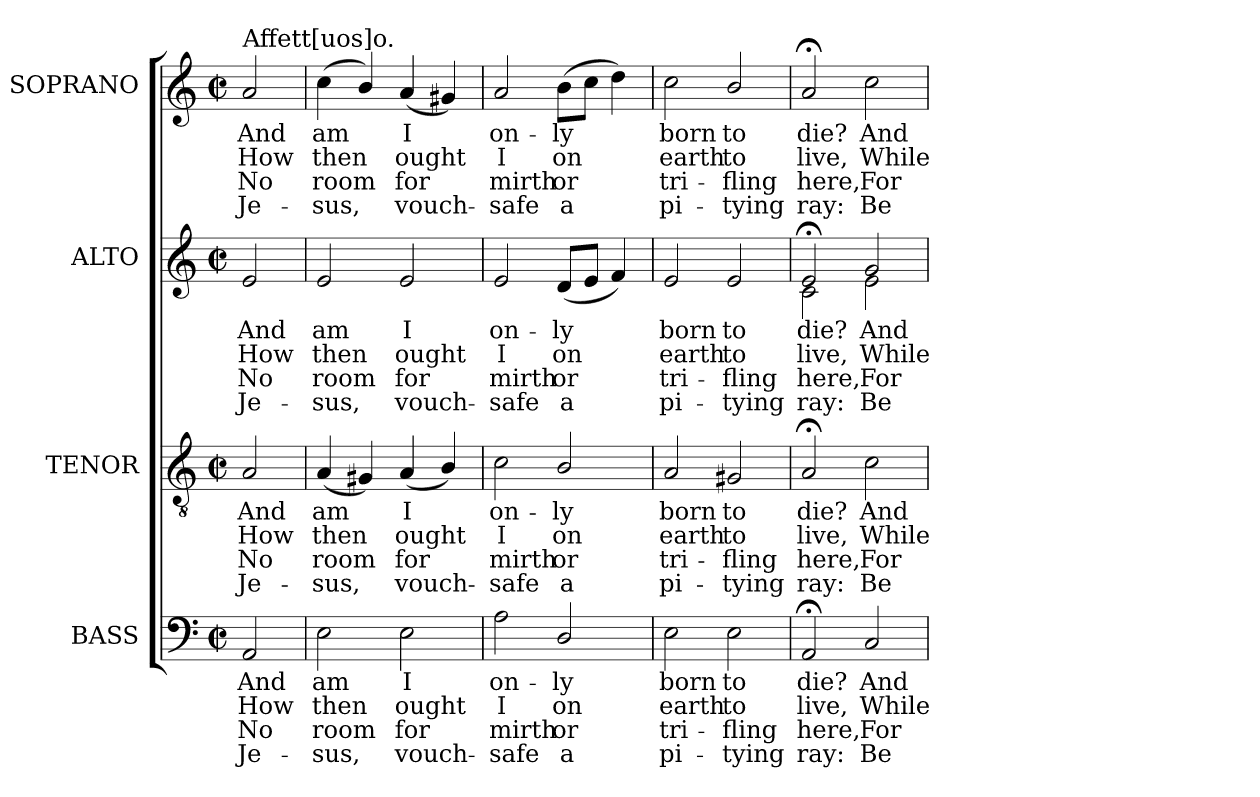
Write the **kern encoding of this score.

**kern	**text	**text	**text	**text	**kern	**text	**text	**text	**text	**kern	**text	**text	**text	**text	**kern	**text	**text	**text	**text
*part4	*part4	*part4	*part4	*part4	*part3	*part3	*part3	*part3	*part3	*part2	*part2	*part2	*part2	*part2	*part1	*part1	*part1	*part1	*part1
*staff4	*staff4	*staff4	*staff4	*staff4	*staff3	*staff3	*staff3	*staff3	*staff3	*staff2	*staff2	*staff2	*staff2	*staff2	*staff1	*staff1	*staff1	*staff1	*staff1
*I"BASS	*	*	*	*	*I"TENOR	*	*	*	*	*I"ALTO	*	*	*	*	*I"SOPRANO	*	*	*	*
*I'B.	*	*	*	*	*I'T.	*	*	*	*	*I'A.	*	*	*	*	*I'S.	*	*	*	*
!!LO:PB:g=z
*clefF4	*	*	*	*	*clefGv2	*	*	*	*	*clefG2	*	*	*	*	*clefG2	*	*	*	*
*	*	*	*	*	*ITrd7c12	*	*	*	*	*	*	*	*	*	*	*	*	*	*
*k[]	*	*	*	*	*k[]	*	*	*	*	*k[]	*	*	*	*	*k[]	*	*	*	*
*a:	*	*	*	*	*a:	*	*	*	*	*a:	*	*	*	*	*a:	*	*	*	*
*M2/2	*	*	*	*	*M2/2	*	*	*	*	*M2/2	*	*	*	*	*M2/2	*	*	*	*
*met(c|)	*	*	*	*	*met(c|)	*	*	*	*	*met(c|)	*	*	*	*	*met(c|)	*	*	*	*
=	=	=	=	=	=	=	=	=	=	=	=	=	=	=	=	=	=	=	=
!	!LO:LY:b:color=#000000	!LO:LY:b:color=#000000	!LO:LY:b:color=#000000	!LO:LY:b:color=#000000	!	!	!	!	!	!	!	!	!	!	!	!	!	!	!
!	!	!	!	!	!	!LO:LY:b:color=#000000	!LO:LY:b:color=#000000	!LO:LY:b:color=#000000	!LO:LY:b:color=#000000	!	!	!	!	!	!	!	!	!	!
!	!	!	!	!	!	!	!	!	!	!	!LO:LY:b:color=#000000	!LO:LY:b:color=#000000	!LO:LY:b:color=#000000	!LO:LY:b:color=#000000	!	!	!	!	!
!	!	!	!	!	!	!	!	!	!	!	!	!	!	!	!LO:TX:a:t=Affett[uos]o.	!	!	!	!
!	!	!	!	!	!	!	!	!	!	!	!	!	!	!	!	!LO:LY:b:color=#000000	!LO:LY:b:color=#000000	!LO:LY:b:color=#000000	!LO:LY:b:color=#000000
2AAi/	And	How	No	Je-	2AAi/	And	How	No	Je-	2ei/	And	How	No	Je-	2ai/	And	How	No	Je-
=1	=1	=1	=1	=1	=1	=1	=1	=1	=1	=1	=1	=1	=1	=1	=1	=1	=1	=1	=1
!	!LO:LY:b:color=#000000	!LO:LY:b:color=#000000	!LO:LY:b:color=#000000	!LO:LY:b:color=#000000	!	!	!	!	!	!	!	!	!	!	!	!	!	!	!
!	!	!	!	!	!	!LO:LY:b:color=#000000	!LO:LY:b:color=#000000	!LO:LY:b:color=#000000	!LO:LY:b:color=#000000	!	!	!	!	!	!	!	!	!	!
!	!	!	!	!	!	!	!	!	!	!	!LO:LY:b:color=#000000	!LO:LY:b:color=#000000	!LO:LY:b:color=#000000	!LO:LY:b:color=#000000	!	!	!	!	!
!	!	!	!	!	!	!	!	!	!	!	!	!	!	!	!	!LO:LY:b:color=#000000	!LO:LY:b:color=#000000	!LO:LY:b:color=#000000	!LO:LY:b:color=#000000
2Ei\	am	then	-room	sus,	(4AAi/	am	then	-room	sus,	2ei/	am	then	-room	sus,	(4cci\	am	then	-room	sus,
.	.	.	.	.	4GG#Xi/)	.	.	.	.	.	.	.	.	.	4bi/)	.	.	.	.
!	!LO:LY:b:color=#000000	!LO:LY:b:color=#000000	!LO:LY:b:color=#000000	!LO:LY:b:color=#000000	!	!	!	!	!	!	!	!	!	!	!	!	!	!	!
!	!	!	!	!	!	!LO:LY:b:color=#000000	!LO:LY:b:color=#000000	!LO:LY:b:color=#000000	!LO:LY:b:color=#000000	!	!	!	!	!	!	!	!	!	!
!	!	!	!	!	!	!	!	!	!	!	!LO:LY:b:color=#000000	!LO:LY:b:color=#000000	!LO:LY:b:color=#000000	!LO:LY:b:color=#000000	!	!	!	!	!
!	!	!	!	!	!	!	!	!	!	!	!	!	!	!	!	!LO:LY:b:color=#000000	!LO:LY:b:color=#000000	!LO:LY:b:color=#000000	!LO:LY:b:color=#000000
2Ei\	I	ought	for	vouch-	(4AAi/	I	ought	for	vouch-	2ei/	I	ought	for	vouch-	(4ai/	I	ought	for	vouch-
.	.	.	.	.	4BBi/)	.	.	.	.	.	.	.	.	.	4g#Xi/)	.	.	.	.
=2	=2	=2	=2	=2	=2	=2	=2	=2	=2	=2	=2	=2	=2	=2	=2	=2	=2	=2	=2
!	!LO:LY:b:color=#000000	!LO:LY:b:color=#000000	!LO:LY:b:color=#000000	!LO:LY:b:color=#000000	!	!	!	!	!	!	!	!	!	!	!	!	!	!	!
!	!	!	!	!	!	!LO:LY:b:color=#000000	!LO:LY:b:color=#000000	!LO:LY:b:color=#000000	!LO:LY:b:color=#000000	!	!	!	!	!	!	!	!	!	!
!	!	!	!	!	!	!	!	!	!	!	!LO:LY:b:color=#000000	!LO:LY:b:color=#000000	!LO:LY:b:color=#000000	!LO:LY:b:color=#000000	!	!	!	!	!
!	!	!	!	!	!	!	!	!	!	!	!	!	!	!	!	!LO:LY:b:color=#000000	!LO:LY:b:color=#000000	!LO:LY:b:color=#000000	!LO:LY:b:color=#000000
2Ai\	on-	I	-mirth	safe	2Ci\	on-	I	-mirth	safe	2ei/	on-	I	-mirth	safe	2ai/	on-	I	-mirth	safe
!	!LO:LY:b:color=#000000	!LO:LY:b:color=#000000	!LO:LY:b:color=#000000	!LO:LY:b:color=#000000	!	!	!	!	!	!	!	!	!	!	!	!	!	!	!
!	!	!	!	!	!	!LO:LY:b:color=#000000	!LO:LY:b:color=#000000	!LO:LY:b:color=#000000	!LO:LY:b:color=#000000	!	!	!	!	!	!	!	!	!	!
!	!	!	!	!	!	!	!	!	!	!	!LO:LY:b:color=#000000	!LO:LY:b:color=#000000	!LO:LY:b:color=#000000	!LO:LY:b:color=#000000	!	!	!	!	!
!	!	!	!	!	!	!	!	!	!	!	!	!	!	!	!	!LO:LY:b:color=#000000	!LO:LY:b:color=#000000	!LO:LY:b:color=#000000	!LO:LY:b:color=#000000
2Di/	-ly	on	or	a	2BBi/	-ly	on	or	a	(8di/L	-ly	on	or	a	(8bi\L	-ly	on	or	a
.	.	.	.	.	.	.	.	.	.	8ei/J	.	.	.	.	8cci\J	.	.	.	.
.	.	.	.	.	.	.	.	.	.	4fi/)	.	.	.	.	4ddi\)	.	.	.	.
=3	=3	=3	=3	=3	=3	=3	=3	=3	=3	=3	=3	=3	=3	=3	=3	=3	=3	=3	=3
!	!LO:LY:b:color=#000000	!LO:LY:b:color=#000000	!LO:LY:b:color=#000000	!LO:LY:b:color=#000000	!	!	!	!	!	!	!	!	!	!	!	!	!	!	!
!	!	!	!	!	!	!LO:LY:b:color=#000000	!LO:LY:b:color=#000000	!LO:LY:b:color=#000000	!LO:LY:b:color=#000000	!	!	!	!	!	!	!	!	!	!
!	!	!	!	!	!	!	!	!	!	!	!LO:LY:b:color=#000000	!LO:LY:b:color=#000000	!LO:LY:b:color=#000000	!LO:LY:b:color=#000000	!	!	!	!	!
!	!	!	!	!	!	!	!	!	!	!	!	!	!	!	!	!LO:LY:b:color=#000000	!LO:LY:b:color=#000000	!LO:LY:b:color=#000000	!LO:LY:b:color=#000000
2Ei\	born	earth	tri-	-pi-	2AAi/	born	earth	tri-	-pi-	2ei/	born	earth	tri-	-pi-	2cci\	born	earth	tri-	-pi-
!	!LO:LY:b:color=#000000	!LO:LY:b:color=#000000	!LO:LY:b:color=#000000	!LO:LY:b:color=#000000	!	!	!	!	!	!	!	!	!	!	!	!	!	!	!
!	!	!	!	!	!	!LO:LY:b:color=#000000	!LO:LY:b:color=#000000	!LO:LY:b:color=#000000	!LO:LY:b:color=#000000	!	!	!	!	!	!	!	!	!	!
!	!	!	!	!	!	!	!	!	!	!	!LO:LY:b:color=#000000	!LO:LY:b:color=#000000	!LO:LY:b:color=#000000	!LO:LY:b:color=#000000	!	!	!	!	!
!	!	!	!	!	!	!	!	!	!	!	!	!	!	!	!	!LO:LY:b:color=#000000	!LO:LY:b:color=#000000	!LO:LY:b:color=#000000	!LO:LY:b:color=#000000
2Ei\	to	to	-fling	tying	2GG#Xi/	to	to	-fling	tying	2ei/	to	to	-fling	tying	2bi/	to	to	-fling	tying
=4	=4	=4	=4	=4	=4	=4	=4	=4	=4	=4	=4	=4	=4	=4	=4	=4	=4	=4	=4
!	!LO:LY:b:color=#000000	!LO:LY:b:color=#000000	!LO:LY:b:color=#000000	!LO:LY:b:color=#000000	!	!	!	!	!	!	!	!	!	!	!	!	!	!	!
!	!	!	!	!	!	!LO:LY:b:color=#000000	!LO:LY:b:color=#000000	!LO:LY:b:color=#000000	!LO:LY:b:color=#000000	!	!	!	!	!	!	!	!	!	!
!	!	!	!	!	!	!	!	!	!	!	!LO:LY:b:color=#000000	!LO:LY:b:color=#000000	!LO:LY:b:color=#000000	!LO:LY:b:color=#000000	!	!	!	!	!
*	*	*	*	*	*	*	*	*	*	*^	*	*	*	*	*	*	*	*	*
!	!	!	!	!	!	!	!	!	!	!	!	!	!	!	!	!	!LO:LY:b:color=#000000	!LO:LY:b:color=#000000	!LO:LY:b:color=#000000	!LO:LY:b:color=#000000
2AA;i/	die?	live,	here,	ray:	2AA;i/	die?	live,	here,	ray:	2e;i/	2ci\	die?	live,	here,	ray:	2a;i/	die?	live,	here,	ray:
!	!LO:LY:b:color=#000000	!LO:LY:b:color=#000000	!LO:LY:b:color=#000000	!LO:LY:b:color=#000000	!	!	!	!	!	!	!	!	!	!	!	!	!	!	!	!
!	!	!	!	!	!	!LO:LY:b:color=#000000	!LO:LY:b:color=#000000	!LO:LY:b:color=#000000	!LO:LY:b:color=#000000	!	!	!	!	!	!	!	!	!	!	!
!	!	!	!	!	!	!	!	!	!	!	!	!LO:LY:b:color=#000000	!LO:LY:b:color=#000000	!LO:LY:b:color=#000000	!LO:LY:b:color=#000000	!	!	!	!	!
!	!	!	!	!	!	!	!	!	!	!	!	!	!	!	!	!	!LO:LY:b:color=#000000	!LO:LY:b:color=#000000	!LO:LY:b:color=#000000	!LO:LY:b:color=#000000
2Ci/	And	While	For	Be	2Ci\	And	While	For	Be	2gi/	2ei\	And	While	For	Be	2cci\	And	While	For	Be
*	*	*	*	*	*	*	*	*	*	*v	*v	*	*	*	*	*	*	*	*	*
=	=	=	=	=	=	=	=	=	=	=	=	=	=	=	=	=	=	=	=
*-	*-	*-	*-	*-	*-	*-	*-	*-	*-	*-	*-	*-	*-	*-	*-	*-	*-	*-	*-
